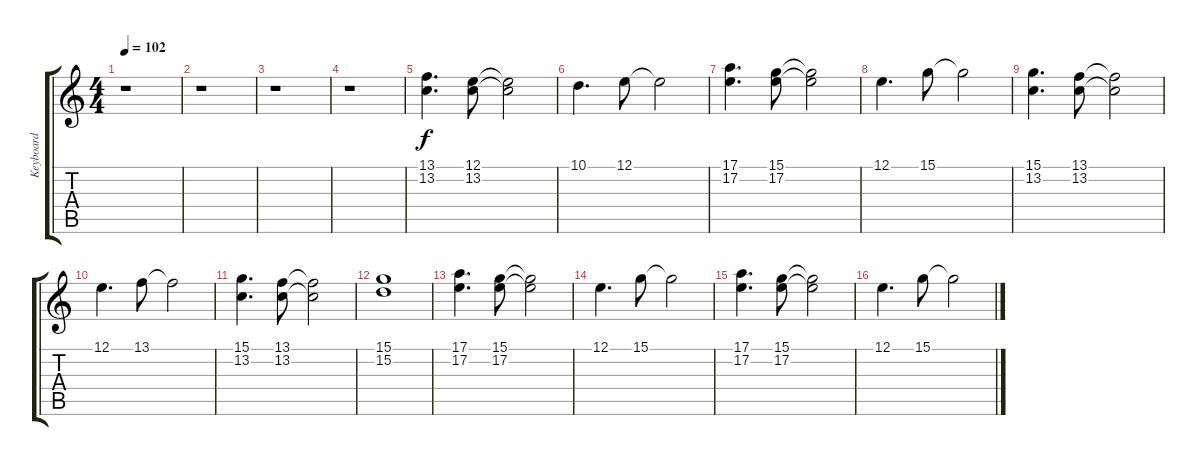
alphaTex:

\track ("Keyboard" "Keyboard") {instrument electricgrandpiano}
\staff {score tabs}
\tuning (E4 B3 G3 D3 A2 E2) {hide}
\ts (4 4)
\tempo 102
\clef g2
\ks c
r.1{dy f} |
r.1 |
r.1 |
r.1 |
(13.1 13.2).4{d} (12.1 13.2).8 (12.1{t} 13.2{t}).2 |
10.1.4{d} 12.1.8 12.1{t}.2 |
(17.1 17.2).4{d} (15.1 17.2).8 (15.1{t} 17.2{t}).2 |
12.1.4{d} 15.1.8 15.1{t}.2 |
(15.1 13.2).4{d} (13.1 13.2).8 (13.1{t} 13.2{t}).2 |
12.1.4{d} 13.1.8 13.1{t}.2 |
(15.1 13.2).4{d} (13.1 13.2).8 (13.1{t} 13.2{t}).2 |
(15.1 15.2).1 |
(17.1 17.2).4{d} (15.1 17.2).8 (15.1{t} 17.2{t}).2 |
12.1.4{d} 15.1.8 15.1{t}.2 |
(17.1 17.2).4{d} (15.1 17.2).8 (15.1{t} 17.2{t}).2 |
12.1.4{d} 15.1.8 15.1{t}.2
